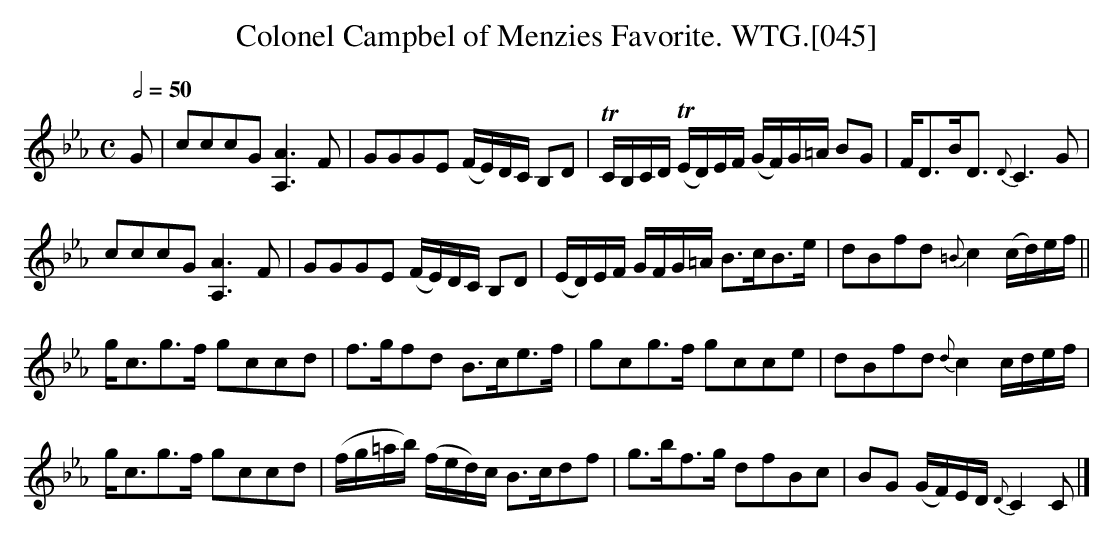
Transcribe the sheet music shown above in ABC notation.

X:1
T:Colonel Campbel of Menzies Favorite. WTG.[045]
M:C
L:1/8
Q:2/4=50
K:Cm
G | cccG [A,A]3F | GGGE (F/E/)D/C/ B,D | TC/B,/C/D/ T(E/D/)E/F/ (G/F/)G/=A/ BG | F<DB<D {D}C3G |
cccG [A,A]3F | GGGE (F/E/)D/C/ B,D | (E/D/)E/F/ G/F/G/=A/ B>cB>e | dBfd {=B}c2 (c/d/)e/f/ ||
g<cg>f gccd | f>gfd B>ce>f | gcg>f gcce | dBfd {d}c2 c/d/e/f/ |
g<cg>f gccd | (f/g/=a/b/) (f/e/d/)c/ B>cdf | g>bf>g dfBc | BG (G/F/)E/D/ {D}C2C|]
